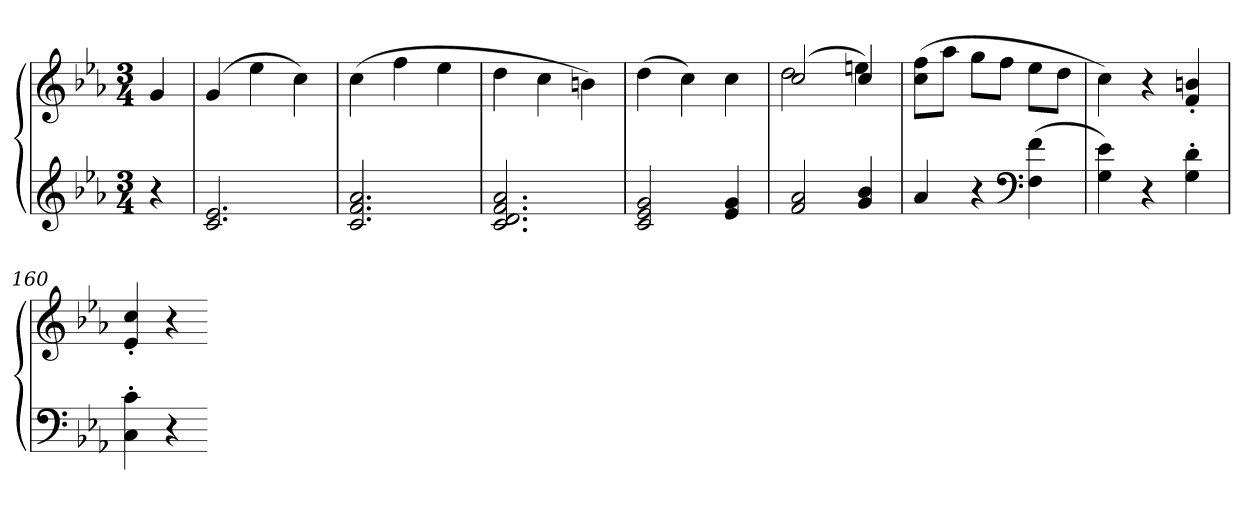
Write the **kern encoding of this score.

**kern	**kern
*part1	*part1
*staff2	*staff1
*clefG2	*clefG2
*k[b-e-a-]	*k[b-e-a-]
*c:	*c:
*M3/4	*M3/4
=	=
4r	4g
=153	=153
2.c 2.e-	(4g
.	4ee-
.	4cc)
=154	=154
2.c 2.f 2.a-	(4cc
.	4ff
.	4ee-
=155	=155
2.c 2.d 2.f 2.a-	4dd
.	4cc
.	4bn)
=156	=156
2c 2e- 2g	(4dd
.	4cc)
4e- 4g	4cc
=157	=157
*	*^
2f 2a-	(2cc	2dd
4g 4b-	4cc)	4een
*	*v	*v
=158	=158
4a-	(8cc 8ffL
.	8aa-J
4r	8ggL
.	8ffJ
*clefF4	*
(4F 4f	8ee-L
.	8ddJ
=159	=159
4G 4e-)	4cc)
4r	4r
4G' 4d'	4f' 4bn'
=160	=160
4C' 4c'	4e-' 4cc'
4r	4r
=-	=-
*-	*-
